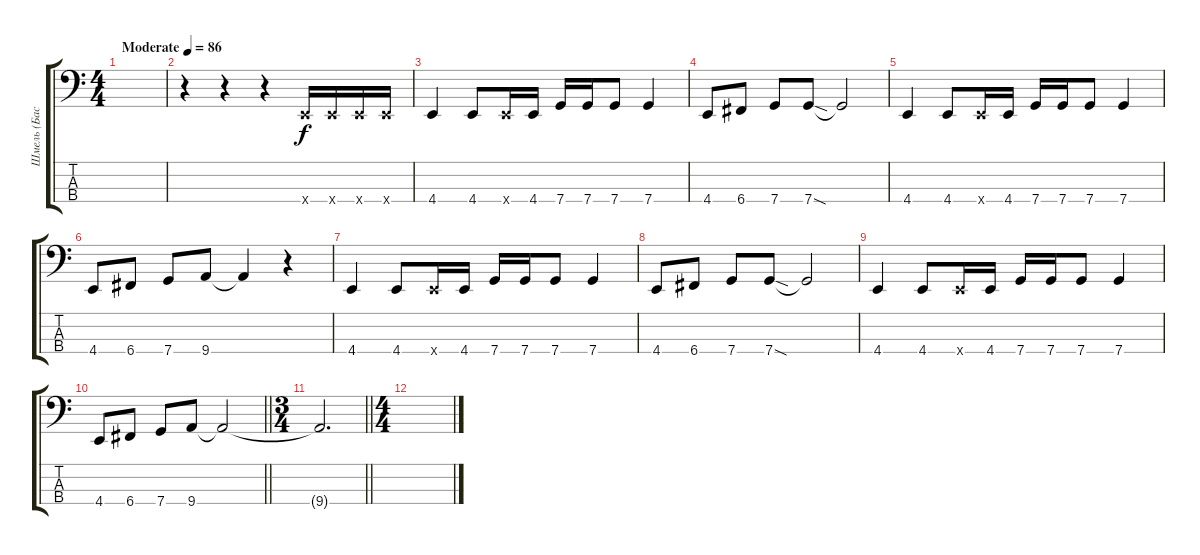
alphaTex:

\track ("Шмель (Бас)" "Шмель (Бас") {instrument electricbassfinger}
\staff {score tabs}
\tuning (F2 C2 G1 C1) {hide}
\ts (4 4)
\tempo (86 "Moderate")
\clef f4
\ks c
|
r.4 r.4 r.4 4.4{x}.16 4.4{x}.16 4.4{x}.16 4.4{x}.16 |
4.4.4 4.4.8 4.4{x}.16 4.4.16 7.4.16 7.4.16 7.4.8 7.4.4 |
4.4.8 6.4.8 7.4.8 7.4{sod}.8 7.4{t}.2 |
4.4.4 4.4.8 4.4{x}.16 4.4.16 7.4.16 7.4.16 7.4.8 7.4.4 |
4.4.8 6.4.8 7.4.8 9.4.8 9.4{t}.4 r.4 |
4.4.4 4.4.8 4.4{x}.16 4.4.16 7.4.16 7.4.16 7.4.8 7.4.4 |
4.4.8 6.4.8 7.4.8 7.4{sod}.8 7.4{t}.2 |
4.4.4 4.4.8 4.4{x}.16 4.4.16 7.4.16 7.4.16 7.4.8 7.4.4 |
\barLineRight lightlight
4.4.8 6.4.8 7.4.8 9.4.8 9.4{t}.2 |
\ts (3 4)
\barLineRight lightlight
9.4{t}.2{d} |
\ts (4 4)
